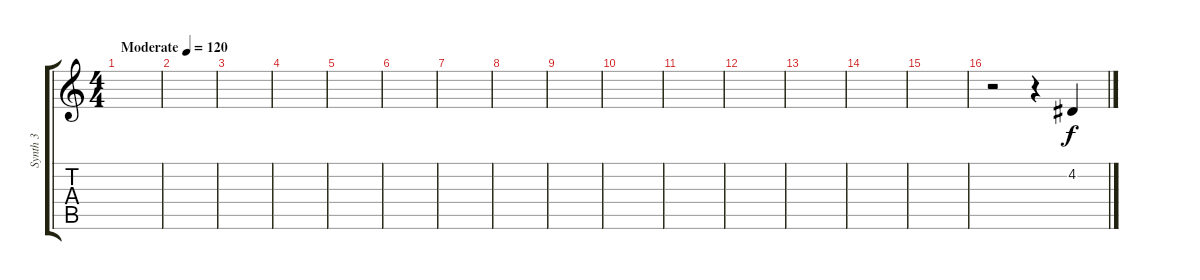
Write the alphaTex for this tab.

\track ("Synth 3" "Synth 3") {instrument lead1square}
\staff {score tabs}
\tuning (E4 B3 G3 D3 A2 E2) {hide}
\ts (4 4)
\tempo (120 "Moderate")
\clef g2
\ks c
|
|
|
|
|
|
|
|
|
|
|
|
|
|
|
r.2 r.4 4.2.4
